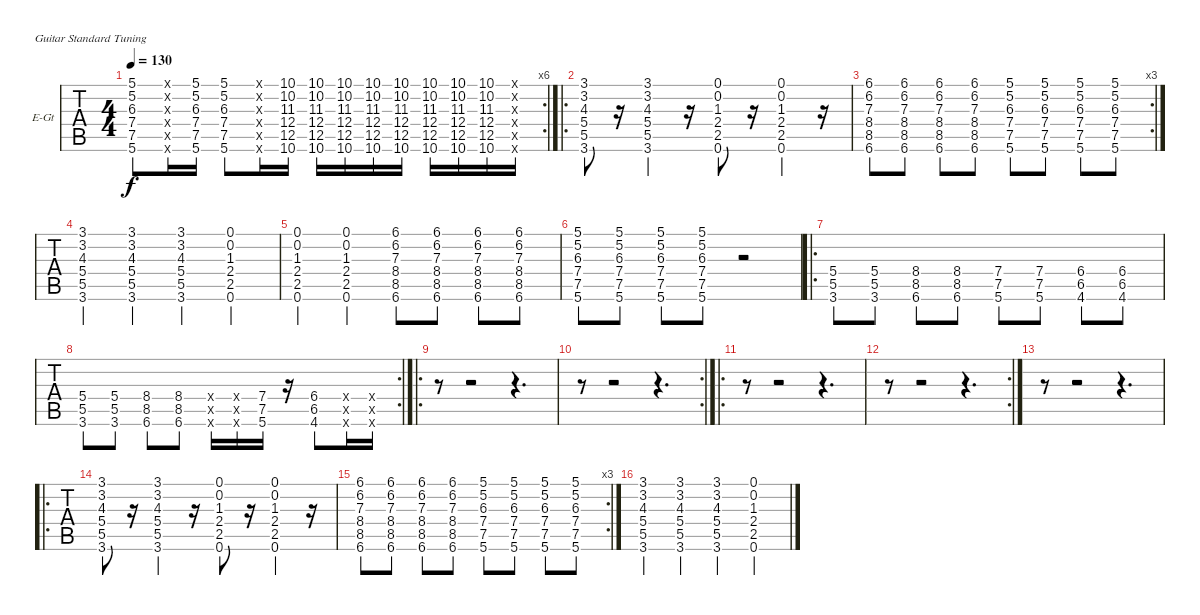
\bracketExtendMode groupsimilarinstruments
\firstSystemTrackNameOrientation horizontal
\otherSystemsTrackNameOrientation horizontal
\track ("Clean Guitar" "E-Gt") {instrument electricguitarclean}
\staff {tabs}
\tuning (E4 B3 G3 D3 A2 E2)
\rc 6
\ts (4 4)
\tempo 130
\clef g2
\ks c
(5.1 5.2 6.3 7.4 7.5 5.6).8{dy f} (0.1{x} 0.2{x} 0.3{x} 0.4{x} 0.5{x} 0.6{x}).16 (5.1 5.2 6.3 7.4 7.5 5.6).16 (5.1 5.2 6.3 7.4 7.5 5.6).8 (0.1{x} 0.2{x} 0.3{x} 0.4{x} 0.5{x} 0.6{x}).16 (10.1 10.2 11.3 12.4 12.5 10.6).16 (10.1 10.2 11.3 12.4 12.5 10.6).16 (10.1 10.2 11.3 12.4 12.5 10.6).16 (10.1 10.2 11.3 12.4 12.5 10.6).16 (10.1 10.2 11.3 12.4 12.5 10.6).16 (10.1 10.2 11.3 12.4 12.5 10.6).16 (10.1 10.2 11.3 12.4 12.5 10.6).16 (10.1 10.2 11.3 12.4 12.5 10.6).16 (0.1{x} 0.2{x} 0.3{x} 0.4{x} 0.5{x} 0.6{x}).16 |
\ro
(3.1 3.2 4.3 5.4 5.5 3.6).8 r.16 (3.1 3.2 4.3 5.4 5.5 3.6).4 r.16 (0.1 0.2 1.3 2.4 2.5 0.6).8 r.16 (0.1 0.2 1.3 2.4 2.5 0.6).4 r.16 |
\rc 3
(6.1 6.2 7.3 8.4 8.5 6.6).8 (6.1 6.2 7.3 8.4 8.5 6.6).8 (6.1 6.2 7.3 8.4 8.5 6.6).8 (6.1 6.2 7.3 8.4 8.5 6.6).8 (5.1 5.2 6.3 7.4 7.5 5.6).8 (5.1 5.2 6.3 7.4 7.5 5.6).8 (5.1 5.2 6.3 7.4 7.5 5.6).8 (5.1 5.2 6.3 7.4 7.5 5.6).8 |
(3.1 3.2 4.3 5.4 5.5 3.6).4 (3.1 3.2 4.3 5.4 5.5 3.6).4 (3.1 3.2 4.3 5.4 5.5 3.6).4 (0.1 0.2 1.3 2.4 2.5 0.6).4 |
(0.1 0.2 1.3 2.4 2.5 0.6).4 (0.1 0.2 1.3 2.4 2.5 0.6).4 (6.1 6.2 7.3 8.4 8.5 6.6).8 (6.1 6.2 7.3 8.4 8.5 6.6).8 (6.1 6.2 7.3 8.4 8.5 6.6).8 (6.1 6.2 7.3 8.4 8.5 6.6).8 |
(5.1 5.2 6.3 7.4 7.5 5.6).8 (5.1 5.2 6.3 7.4 7.5 5.6).8 (5.1 5.2 6.3 7.4 7.5 5.6).8 (5.1 5.2 6.3 7.4 7.5 5.6).8 r.2 |
\ro
(5.4 5.5 3.6).8 (5.4 5.5 3.6).8 (8.4 8.5 6.6).8 (8.4 8.5 6.6).8 (7.4 7.5 5.6).8 (7.4 7.5 5.6).8 (6.4 6.5 4.6).8 (6.4 6.5 4.6).8 |
\rc 2
(5.4 5.5 3.6).8 (5.4 5.5 3.6).8 (8.4 8.5 6.6).8 (8.4 8.5 6.6).8 (0.4{x} 0.5{x} 0.6{x}).16 (0.4{x} 0.5{x} 0.6{x}).16 (7.4 7.5 5.6).16 r.16 (6.4 6.5 4.6).8 (0.4{x} 0.5{x} 0.6{x}).16 (0.4{x} 0.5{x} 0.6{x}).16 |
\ro
r.8 r.2 r.4{d} |
\rc 2
r.8 r.2 r.4{d} |
\ro
r.8 r.2 r.4{d} |
\rc 2
r.8 r.2 r.4{d} |
r.8 r.2 r.4{d} |
\ro
(3.1 3.2 4.3 5.4 5.5 3.6).8 r.16 (3.1 3.2 4.3 5.4 5.5 3.6).4 r.16 (0.1 0.2 1.3 2.4 2.5 0.6).8 r.16 (0.1 0.2 1.3 2.4 2.5 0.6).4 r.16 |
\rc 3
(6.1 6.2 7.3 8.4 8.5 6.6).8 (6.1 6.2 7.3 8.4 8.5 6.6).8 (6.1 6.2 7.3 8.4 8.5 6.6).8 (6.1 6.2 7.3 8.4 8.5 6.6).8 (5.1 5.2 6.3 7.4 7.5 5.6).8 (5.1 5.2 6.3 7.4 7.5 5.6).8 (5.1 5.2 6.3 7.4 7.5 5.6).8 (5.1 5.2 6.3 7.4 7.5 5.6).8 |
(3.1 3.2 4.3 5.4 5.5 3.6).4 (3.1 3.2 4.3 5.4 5.5 3.6).4 (3.1 3.2 4.3 5.4 5.5 3.6).4 (0.1 0.2 1.3 2.4 2.5 0.6).4
